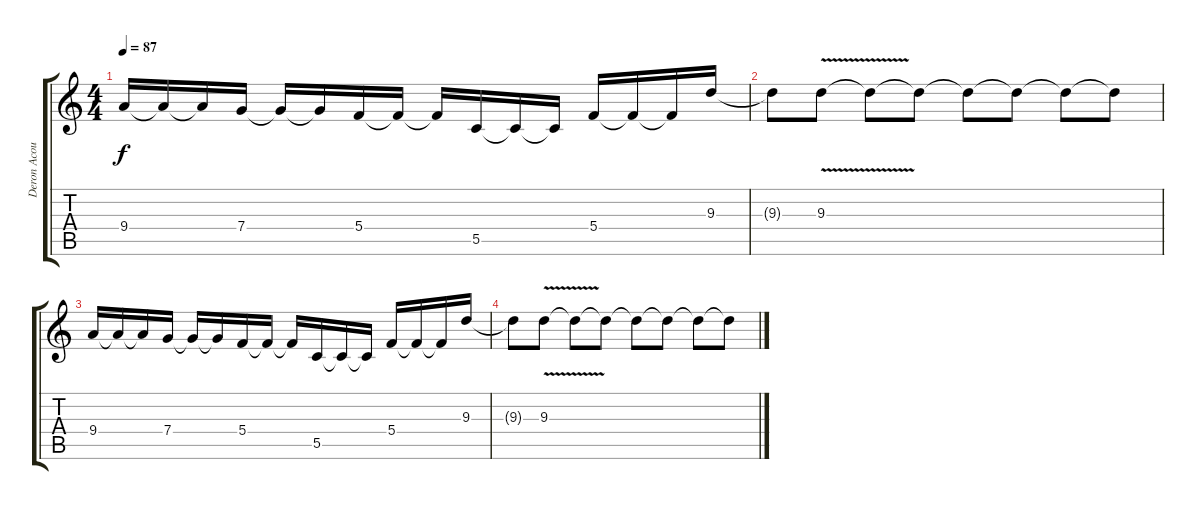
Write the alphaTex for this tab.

\track ("Deron Acoustic" "Deron Acou") {instrument acousticguitarsteel}
\staff {score tabs}
\tuning (D4 A3 F3 C3 G2 D2) {hide}
\ts (4 4)
\tempo 87
\clef g2
\ks c
9.4.16{dy f} 9.4{t}.16 9.4{t}.16 7.4.16 7.4{t}.16 7.4{t}.16 5.4.16 5.4{t}.16 5.4{t}.16 5.5.16 5.5{t}.16 5.5{t}.16 5.4.16 5.4{t}.16 5.4{t}.16 9.3.16 |
9.3{t}.8 9.3{v}.8 9.3{t}.8 9.3{t}.8 9.3{t}.8 9.3{t}.8 9.3{t}.8 9.3{t}.8 |
9.4.16 9.4{t}.16 9.4{t}.16 7.4.16 7.4{t}.16 7.4{t}.16 5.4.16 5.4{t}.16 5.4{t}.16 5.5.16 5.5{t}.16 5.5{t}.16 5.4.16 5.4{t}.16 5.4{t}.16 9.3.16 |
9.3{t}.8 9.3{v}.8 9.3{t}.8 9.3{t}.8 9.3{t}.8 9.3{t}.8 9.3{t}.8 9.3{t}.8
